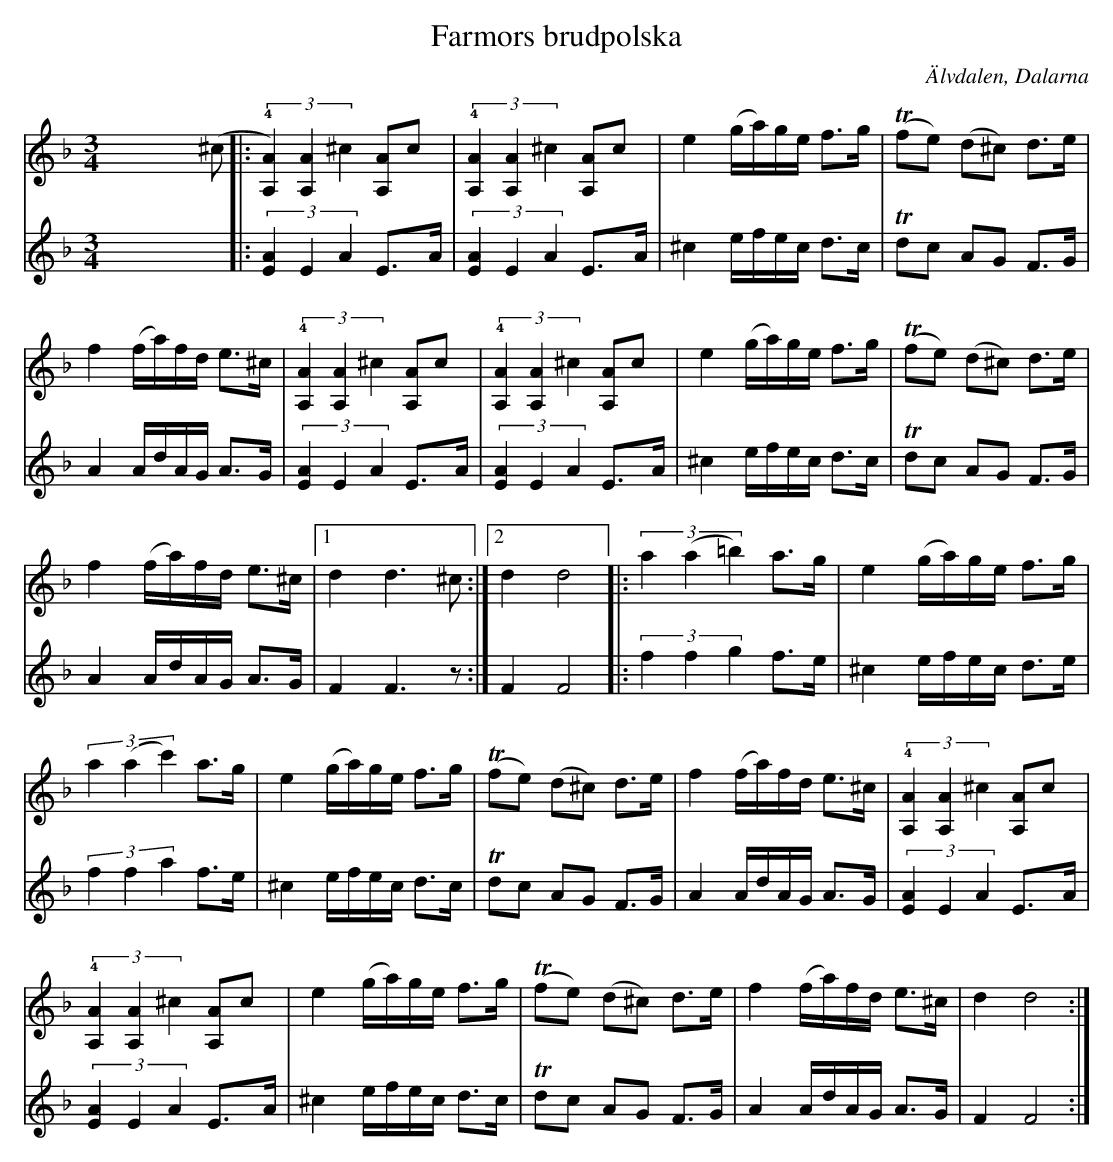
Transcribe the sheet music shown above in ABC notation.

X:1
T:Farmors brudpolska
M:3/4
L:1/8
O:Älvdalen, Dalarna
K:Dm
V:1
x4 x (^c |: (3!4![A,2A2]) [A,2A2] ^c2 [A,A]c | (3!4![A,2A2] [A,2A2] ^c2 [A,A]c | e2 (g/a/)g/e/ f>g | (Tfe) (d^c) d>e |
f2 (f/a/)f/d/ e>^c | (3!4![A,2A2] [A,2A2] ^c2 [A,A]c | (3!4![A,2A2] [A,2A2] ^c2 [A,A]c | e2 (g/a/)g/e/ f>g | (Tfe) (d^c) d>e |
f2 (f/a/)f/d/ e>^c |1 d2 d3 ^c :|2 d2 d4 |: (3a2 (a2 =b2) a>g | e2 (g/a/)g/e/ f>g |
(3a2 (a2 c'2) a>g | e2 (g/a/)g/e/ f>g | (Tfe) (d^c) d>e | f2 (f/a/)f/d/ e>^c | (3!4![A,2A2] [A,2A2] ^c2 [A,A]c |
(3!4![A,2A2] [A,2A2] ^c2 [A,A]c | e2 (g/a/)g/e/ f>g | (Tfe) (d^c) d>e | f2 (f/a/)f/d/ e>^c | d2 d4 :|
V:5
x6 |: (3[E2A2] E2 A2 E>A | (3[E2A2] E2 A2 E>A | ^c2 e/f/e/c/ d>c | Tdc AG F>G |
A2 A/d/A/G/ A>G | (3[E2A2] E2 A2 E>A | (3[E2A2] E2 A2 E>A | ^c2 e/f/e/c/ d>c | Tdc AG F>G |
A2 A/d/A/G/ A>G | F2 F3 z :| F2 F4 |: (3f2 f2 g2 f>e | ^c2 e/f/e/c/ d>e |
(3f2 f2 a2 f>e | ^c2 e/f/e/c/ d>c | Tdc AG F>G | A2 A/d/A/G/ A>G | (3[E2A2] E2 A2 E>A |
(3[E2A2] E2 A2 E>A | ^c2 e/f/e/c/ d>c | Tdc AG F>G | A2 A/d/A/G/ A>G | F2 F4 :|
